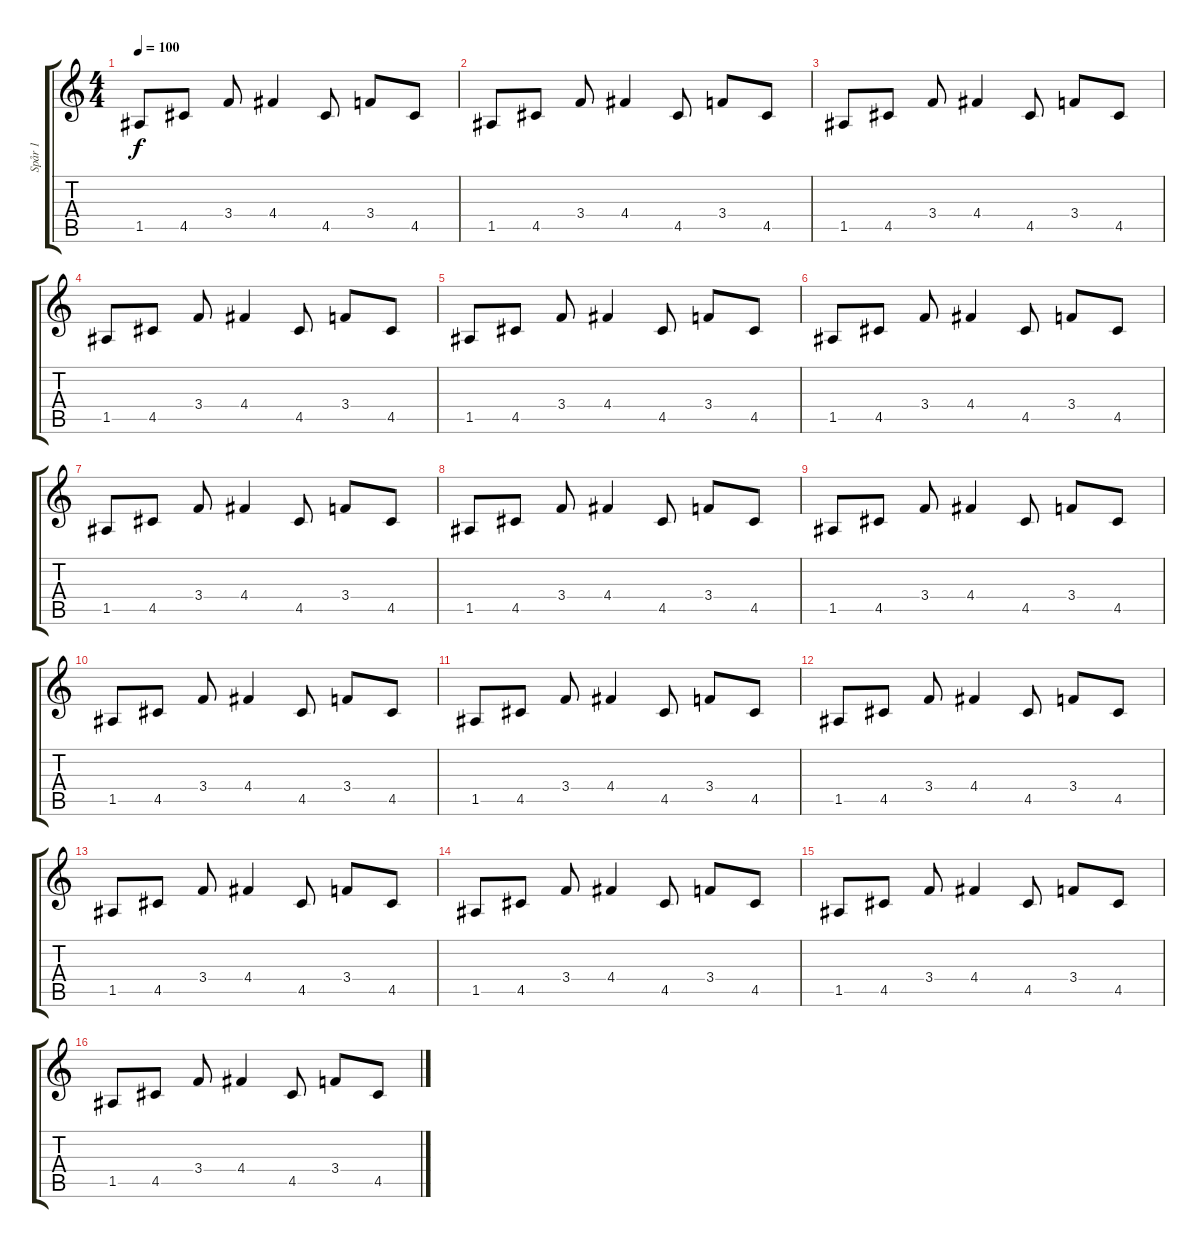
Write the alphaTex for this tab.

\track ("Spår 1" "Spår 1") {instrument acousticguitarnylon}
\staff {score tabs}
\tuning (E4 B3 G3 D3 A2 E2) {hide}
\ts (4 4)
\tempo 100
\clef g2
\ks c
1.5.8{dy f} 4.5.8 3.4.8 4.4.4 4.5.8 3.4.8 4.5.8 |
1.5.8 4.5.8 3.4.8 4.4.4 4.5.8 3.4.8 4.5.8 |
1.5.8 4.5.8 3.4.8 4.4.4 4.5.8 3.4.8 4.5.8 |
1.5.8 4.5.8 3.4.8 4.4.4 4.5.8 3.4.8 4.5.8 |
1.5.8 4.5.8 3.4.8 4.4.4 4.5.8 3.4.8 4.5.8 |
1.5.8 4.5.8 3.4.8 4.4.4 4.5.8 3.4.8 4.5.8 |
1.5.8 4.5.8 3.4.8 4.4.4 4.5.8 3.4.8 4.5.8 |
1.5.8 4.5.8 3.4.8 4.4.4 4.5.8 3.4.8 4.5.8 |
1.5.8 4.5.8 3.4.8 4.4.4 4.5.8 3.4.8 4.5.8 |
1.5.8 4.5.8 3.4.8 4.4.4 4.5.8 3.4.8 4.5.8 |
1.5.8 4.5.8 3.4.8 4.4.4 4.5.8 3.4.8 4.5.8 |
1.5.8 4.5.8 3.4.8 4.4.4 4.5.8 3.4.8 4.5.8 |
1.5.8 4.5.8 3.4.8 4.4.4 4.5.8 3.4.8 4.5.8 |
1.5.8 4.5.8 3.4.8 4.4.4 4.5.8 3.4.8 4.5.8 |
1.5.8 4.5.8 3.4.8 4.4.4 4.5.8 3.4.8 4.5.8 |
1.5.8 4.5.8 3.4.8 4.4.4 4.5.8 3.4.8 4.5.8
